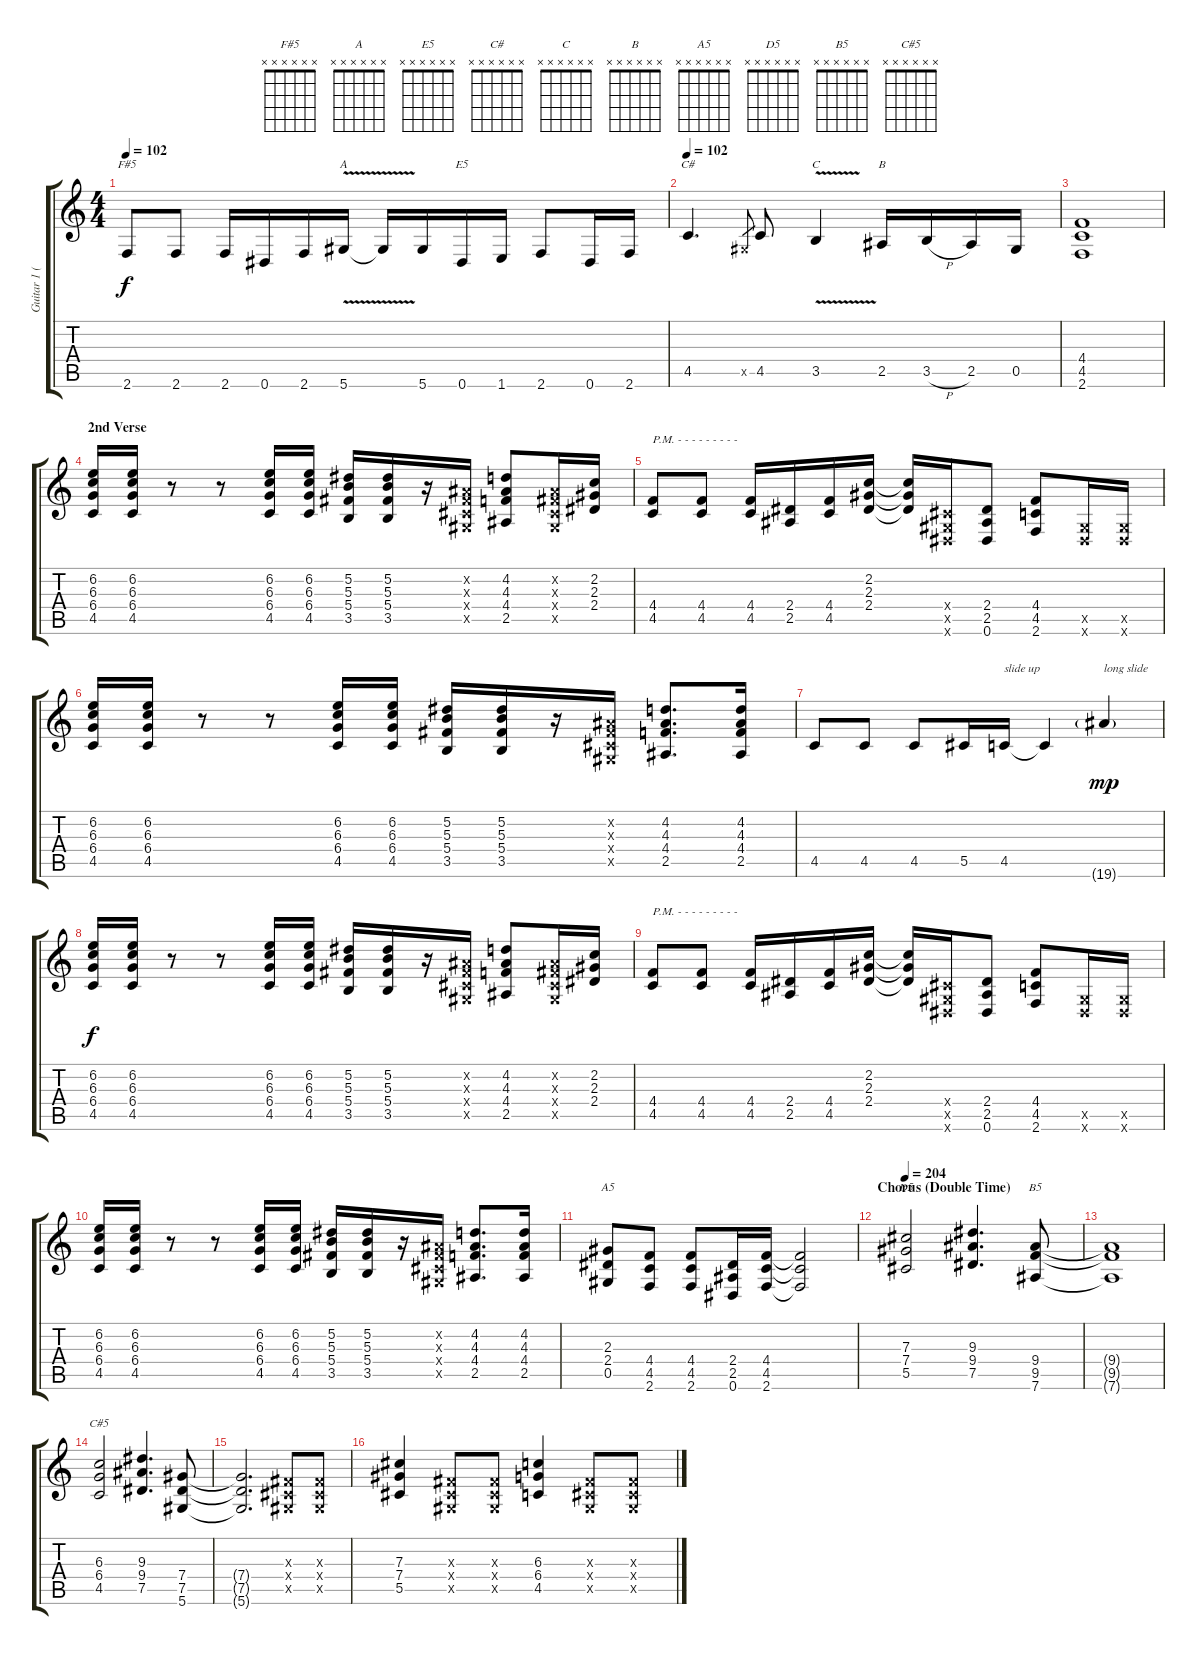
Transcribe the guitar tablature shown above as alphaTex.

\track ("Guitar 1 (Slash)" "Guitar 1 (") {instrument overdrivenguitar}
\staff {score tabs}
\tuning (Eb4 Bb3 Gb3 Db3 Ab2 Eb2) {hide}
\chord ("F#5" x x x x x x)
\chord ("A" x x x x x x)
\chord ("E5" x x x x x x)
\chord ("C#" x x x x x x)
\chord ("C" x x x x x x)
\chord ("B" x x x x x x)
\chord ("A5" x x x x x x)
\chord ("D5" x x x x x x)
\chord ("B5" x x x x x x)
\chord ("C#5" x x x x x x)
\ts (4 4)
\tempo 102
\clef g2
\ks c
2.6.8{ch "F#5" dy f} 2.6.8 2.6.16 0.6.16 2.6.16 5.6{v}.16{ch "A"} 5.6{t}.16 5.6.16 0.6.16{ch "E5"} 1.6.16 2.6.8 0.6.16 2.6.16 |
\tempo 102
4.5.4{d ch "C#" instrument overdrivenguitar} 0.5{x}.8{gr} 4.5.8 3.5{v}.4{ch "C"} 2.5.16{ch "B"} 3.5{h}.16 2.5.16 0.5.16 |
(4.4 4.5 2.6).1 |
\section ("" "2nd Verse")
(6.2 6.3 6.4 4.5).16 (6.2 6.3 6.4 4.5).16 r.8 r.8 (6.2 6.3 6.4 4.5).16 (6.2 6.3 6.4 4.5).16 (5.2 5.3 5.4 3.5).16 (5.2 5.3 5.4 3.5).16 r.16 (0.2{x} 0.3{x} 0.4{x} 0.5{x}).16 (4.2 4.3 4.4 2.5).8 (0.2{x} 0.3{x} 0.4{x} 0.5{x}).16 (2.2 2.3 2.4).16 |
(4.4 4.5).8{txt "P.M. - - - - - - - - -"} (4.4 4.5).8 (4.4 4.5).16 (2.4 2.5).16 (4.4 4.5).16 (2.2 2.3 2.4).16 (2.2{t} 2.3{t} 2.4{t}).16 (0.4{x} 0.5{x} 0.6{x}).16 (2.4 2.5 0.6).8 (4.4 4.5 2.6).8 (0.5{x} 0.6{x}).16 (0.5{x} 0.6{x}).16 |
(6.2 6.3 6.4 4.5).16 (6.2 6.3 6.4 4.5).16 r.8 r.8 (6.2 6.3 6.4 4.5).16 (6.2 6.3 6.4 4.5).16 (5.2 5.3 5.4 3.5).16 (5.2 5.3 5.4 3.5).16 r.16 (0.2{x} 0.3{x} 0.4{x} 0.5{x}).16 (4.2 4.3 4.4 2.5).8{d} (4.2 4.3 4.4 2.5).16 |
4.5.8 4.5.8 4.5.8 5.5.16 4.5.16{txt "slide up"} 4.5{t}.4 19.6{g}.4{txt "long slide" dy mp} |
(6.2 6.3 6.4 4.5).16{dy f} (6.2 6.3 6.4 4.5).16 r.8 r.8 (6.2 6.3 6.4 4.5).16 (6.2 6.3 6.4 4.5).16 (5.2 5.3 5.4 3.5).16 (5.2 5.3 5.4 3.5).16 r.16 (0.2{x} 0.3{x} 0.4{x} 0.5{x}).16 (4.2 4.3 4.4 2.5).8 (0.2{x} 0.3{x} 0.4{x} 0.5{x}).16 (2.2 2.3 2.4).16 |
(4.4 4.5).8{txt "P.M. - - - - - - - - -"} (4.4 4.5).8 (4.4 4.5).16 (2.4 2.5).16 (4.4 4.5).16 (2.2 2.3 2.4).16 (2.2{t} 2.3{t} 2.4{t}).16 (0.4{x} 0.5{x} 0.6{x}).16 (2.4 2.5 0.6).8 (4.4 4.5 2.6).8 (0.5{x} 0.6{x}).16 (0.5{x} 0.6{x}).16 |
(6.2 6.3 6.4 4.5).16 (6.2 6.3 6.4 4.5).16 r.8 r.8 (6.2 6.3 6.4 4.5).16 (6.2 6.3 6.4 4.5).16 (5.2 5.3 5.4 3.5).16 (5.2 5.3 5.4 3.5).16 r.16 (0.2{x} 0.3{x} 0.4{x} 0.5{x}).16 (4.2 4.3 4.4 2.5).8{d} (4.2 4.3 4.4 2.5).16 |
(2.3 2.4 0.5).8{ch "A5"} (4.4 4.5 2.6).8 (4.4 4.5 2.6).8 (2.4 2.5 0.6).16 (4.4 4.5 2.6).16 (4.4{t} 4.5{t} 2.6{t}).2 |
\section ("" "Chorus (Double Time)")
\tempo 204
(7.3 7.4 5.5).2{ch "D5"} (9.3 9.4 7.5).4{d} (9.4 9.5 7.6).8{ch "B5"} |
(9.4{t} 9.5{t} 7.6{t}).1 |
(6.3 6.4 4.5).2{ch "C#5"} (9.3 9.4 7.5).4{d} (7.4 7.5 5.6).8 |
(7.4{t} 7.5{t} 5.6{t}).2{d} (0.3{x} 0.4{x} 0.5{x}).8 (0.3{x} 0.4{x} 0.5{x}).8 |
(7.3 7.4 5.5).4 (0.3{x} 0.4{x} 0.5{x}).8 (0.3{x} 0.4{x} 0.5{x}).8 (6.3 6.4 4.5).4 (0.3{x} 0.4{x} 0.5{x}).8 (0.3{x} 0.4{x} 0.5{x}).8
